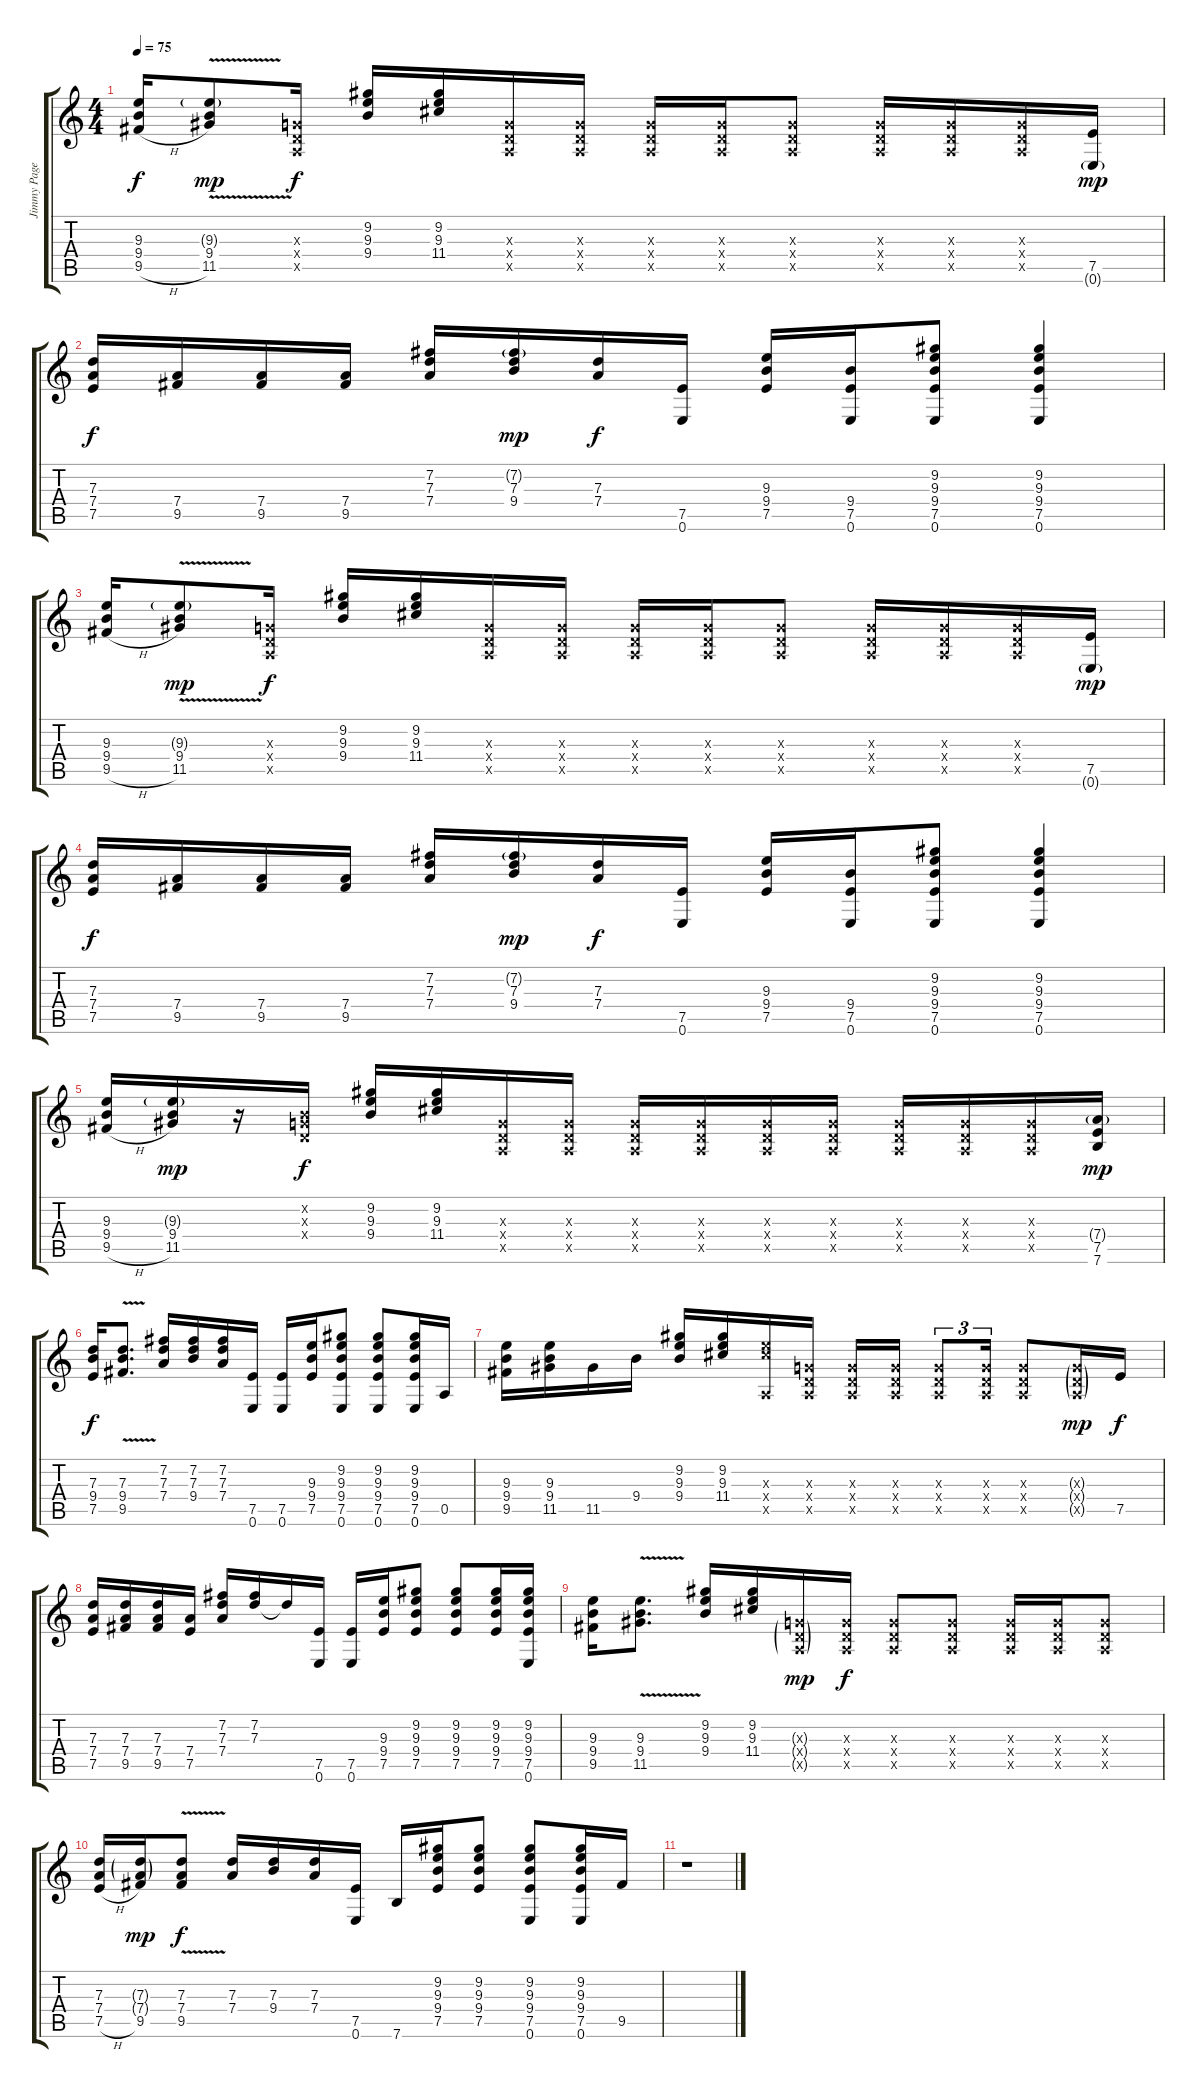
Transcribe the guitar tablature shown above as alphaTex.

\track ("Jimmy Page (Distorted Electric Guitar 2)" "Jimmy Page") {instrument distortionguitar}
\staff {score tabs}
\tuning (E4 B3 G3 D3 A2 E2) {hide}
\ts (4 4)
\tempo 75
\clef g2
\ks c
(9.3 9.4 9.5{h}).16{dy f} (9.3{v g} 9.4{v} 11.5{v}).8{dy mp} (0.3{x} 0.4{x} 0.5{x}).16{dy f} (9.2 9.3 9.4).16 (9.2 9.3 11.4).16 (0.3{x} 0.4{x} 0.5{x}).16 (0.3{x} 0.4{x} 0.5{x}).16 (0.3{x} 0.4{x} 0.5{x}).16 (0.3{x} 0.4{x} 0.5{x}).16 (0.3{x} 0.4{x} 0.5{x}).8 (0.3{x} 0.4{x} 0.5{x}).16 (0.3{x} 0.4{x} 0.5{x}).16 (0.3{x} 0.4{x} 0.5{x}).16 (7.5 0.6{g}).16{dy mp} |
(7.3 7.4 7.5).16{dy f} (7.4 9.5).16 (7.4 9.5).16 (7.4 9.5).16 (7.2 7.3 7.4).16 (7.2{g} 7.3 9.4).16{dy mp} (7.3 7.4).16{dy f} (7.5 0.6).16 (9.3 9.4 7.5).16 (9.4 7.5 0.6).16 (9.2 9.3 9.4 7.5 0.6).8 (9.2 9.3 9.4 7.5 0.6).4 |
(9.3 9.4 9.5{h}).16 (9.3{v g} 9.4{v} 11.5{v}).8{dy mp} (0.3{x} 0.4{x} 0.5{x}).16{dy f} (9.2 9.3 9.4).16 (9.2 9.3 11.4).16 (0.3{x} 0.4{x} 0.5{x}).16 (0.3{x} 0.4{x} 0.5{x}).16 (0.3{x} 0.4{x} 0.5{x}).16 (0.3{x} 0.4{x} 0.5{x}).16 (0.3{x} 0.4{x} 0.5{x}).8 (0.3{x} 0.4{x} 0.5{x}).16 (0.3{x} 0.4{x} 0.5{x}).16 (0.3{x} 0.4{x} 0.5{x}).16 (7.5 0.6{g}).16{dy mp} |
(7.3 7.4 7.5).16{dy f} (7.4 9.5).16 (7.4 9.5).16 (7.4 9.5).16 (7.2 7.3 7.4).16 (7.2{g} 7.3 9.4).16{dy mp} (7.3 7.4).16{dy f} (7.5 0.6).16 (9.3 9.4 7.5).16 (9.4 7.5 0.6).16 (9.2 9.3 9.4 7.5 0.6).8 (9.2 9.3 9.4 7.5 0.6).4 |
(9.3 9.4 9.5{h}).16 (9.3{g} 9.4 11.5).16{dy mp} r.16 (0.2{x} 0.3{x} 0.4{x}).16{dy f} (9.2 9.3 9.4).16 (9.2 9.3 11.4).16 (0.3{x} 0.4{x} 0.5{x}).16 (0.3{x} 0.4{x} 0.5{x}).16 (0.3{x} 0.4{x} 0.5{x}).16 (0.3{x} 0.4{x} 0.5{x}).16 (0.3{x} 0.4{x} 0.5{x}).16 (0.3{x} 0.4{x} 0.5{x}).16 (0.3{x} 0.4{x} 0.5{x}).16 (0.3{x} 0.4{x} 0.5{x}).16 (0.3{x} 0.4{x} 0.5{x}).16 (7.4{g} 7.5 7.6).16{dy mp} |
(7.3 9.4 7.5).16{dy f} (7.3{v} 9.4{v} 9.5{v}).8{d} (7.2 7.3 7.4).16 (7.2 7.3 9.4).16 (7.2 7.3 7.4).16 (7.5 0.6).16 (7.5 0.6).16 (9.3 9.4 7.5).16 (9.2 9.3 9.4 7.5 0.6).8 (9.2 9.3 9.4 7.5 0.6).8 (9.2 9.3 9.4 7.5 0.6).16 0.5.16 |
(9.3 9.4 9.5).16 (9.3 9.4 11.5).16 11.5.16 9.4.16 (9.2 9.3 9.4).16 (9.2 9.3 11.4).16 (9.3{x} 11.4{x} 0.5{x}).16 (0.3{x} 0.4{x} 0.5{x}).16 (0.3{x} 0.4{x} 0.5{x}).16 (0.3{x} 0.4{x} 0.5{x}).16 (0.3{x} 0.4{x} 0.5{x}).8{tu (3 2)} (0.3{x} 0.4{x} 0.5{x}).16{tu (3 2)} (0.3{x} 0.4{x} 0.5{x}).8 (0.3{g x} 0.4{g x} 0.5{g x}).16{dy mp} 7.5.16{dy f} |
(7.3 7.4 7.5).16 (7.3 7.4 9.5).16 (7.3 7.4 9.5).16 (7.4 7.5).16 (7.2 7.3 7.4).16 (7.2 7.3).16 7.3{t}.16 (7.5 0.6).16 (7.5 0.6).16 (9.3 9.4 7.5).16 (9.2 9.3 9.4 7.5).8 (9.2 9.3 9.4 7.5).8 (9.2 9.3 9.4 7.5).16 (9.2 9.3 9.4 7.5 0.6).16 |
(9.3 9.4 9.5).16 (9.3{v} 9.4{v} 11.5{v}).8{d} (9.2 9.3 9.4).16 (9.2 9.3 11.4).16 (0.3{g x} 0.4{g x} 0.5{g x}).16{dy mp} (0.3{x} 0.4{x} 0.5{x}).16{dy f} (0.3{x} 0.4{x} 0.5{x}).8 (0.3{x} 0.4{x} 0.5{x}).8 (0.3{x} 0.4{x} 0.5{x}).16 (0.3{x} 0.4{x} 0.5{x}).16 (0.3{x} 0.4{x} 0.5{x}).8 |
(7.3 7.4 7.5{h}).16 (7.3{g} 7.4{g} 9.5).16{dy mp} (7.3{v} 7.4{v} 9.5{v}).8{dy f} (7.3 7.4).16 (7.3 9.4).16 (7.3 7.4).16 (7.5 0.6).16 7.6.16 (9.2 9.3 9.4 7.5).16 (9.2 9.3 9.4 7.5).8 (9.2 9.3 9.4 7.5 0.6).8 (9.2 9.3 9.4 7.5 0.6).16 9.5.16 |
r.1
